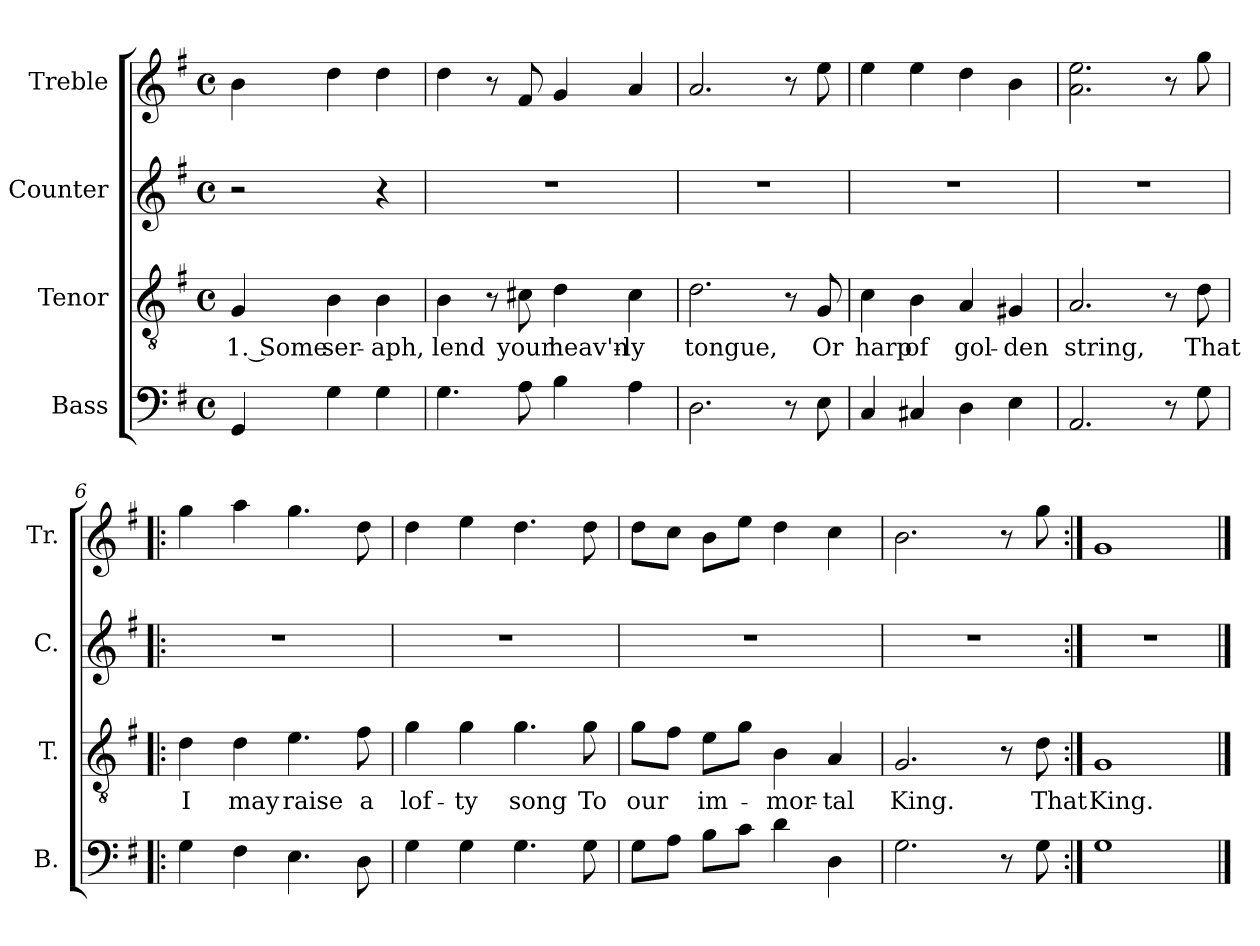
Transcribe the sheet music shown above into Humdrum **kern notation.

**kern	**kern	**text	**kern	**kern
*part4	*part3	*part3	*part2	*part1
*staff4	*staff3	*staff3	*staff2	*staff1
*I"Bass	*I"Tenor	*	*I"Counter	*I"Treble
*I'B.	*I'T.	*	*I'C.	*I'Tr.
*clefF4	*clefGv2	*	*clefG2	*clefG2
*k[f#]	*k[f#]	*	*k[f#]	*k[f#]
*M4/4	*M4/4	*	*M4/4	*M4/4
*met(c)	*met(c)	*	*met(c)	*met(c)
=1	=1	=1	=1	=1
4GG/	4G/	1. Some	2r	4b\
4G\	4B\	ser-	.	4dd\
4G\	4B\	-aph,	4r	4dd\
=2	=2	=2	=2	=2
4.G\	4B\	lend	1r	4dd\
.	8r	.	.	8r
8A\	8c#X\	your	.	8f#/
4B\	4d\	heav'n-	.	4g/
4A\	4c#\	-ly	.	4a/
=3	=3	=3	=3	=3
2.D\	2.d\	tongue,	1r	2.a/
8r	8r	.	.	8r
8E\	8G/	Or	.	8ee\
=4	=4	=4	=4	=4
4C/	4c\	harp	1r	4ee\
4C#X/	4B\	of	.	4ee\
4D\	4A/	gol-	.	4dd\
4E\	4G#X/	-den	.	4b\
=5	=5	=5	=5	=5
2.AA/	2.A/	string,	1r	2.a\ 2.ee\
8r	8r	.	.	8r
8G\	8d\	That	.	8gg\
!!LO:LB:g=z
=6!|:	=6!|:	=6!|:	=6!|:	=6!|:
4G\	4d\	I	1r	4gg\
4F#\	4d\	may	.	4aa\
4.E\	4.e\	raise	.	4.gg\
8D\	8f#\	a	.	8dd\
=7	=7	=7	=7	=7
4G\	4g\	lof-	1r	4dd\
4G\	4g\	-ty	.	4ee\
4.G\	4.g\	song	.	4.dd\
8G\	8g\	To	.	8dd\
=8	=8	=8	=8	=8
8G\L	8g\L	our	1r	8dd\L
8A\J	8f#\J	.	.	8cc\J
8B\L	8e\L	im-	.	8b\L
8c\J	8g\J	.	.	8ee\J
4d\	4B\	-mor-	.	4dd\
4D\	4A/	-tal	.	4cc\
=9	=9	=9	=9	=9
2.G\	2.G/	King.	1r	2.b\
8r	8r	.	.	8r
8G\	8d\	That	.	8gg\
=10:|!	=10:|!	=10:|!	=10:|!	=10:|!
1G	1G	King.	1r	1g
==	==	==	==	==
*-	*-	*-	*-	*-
